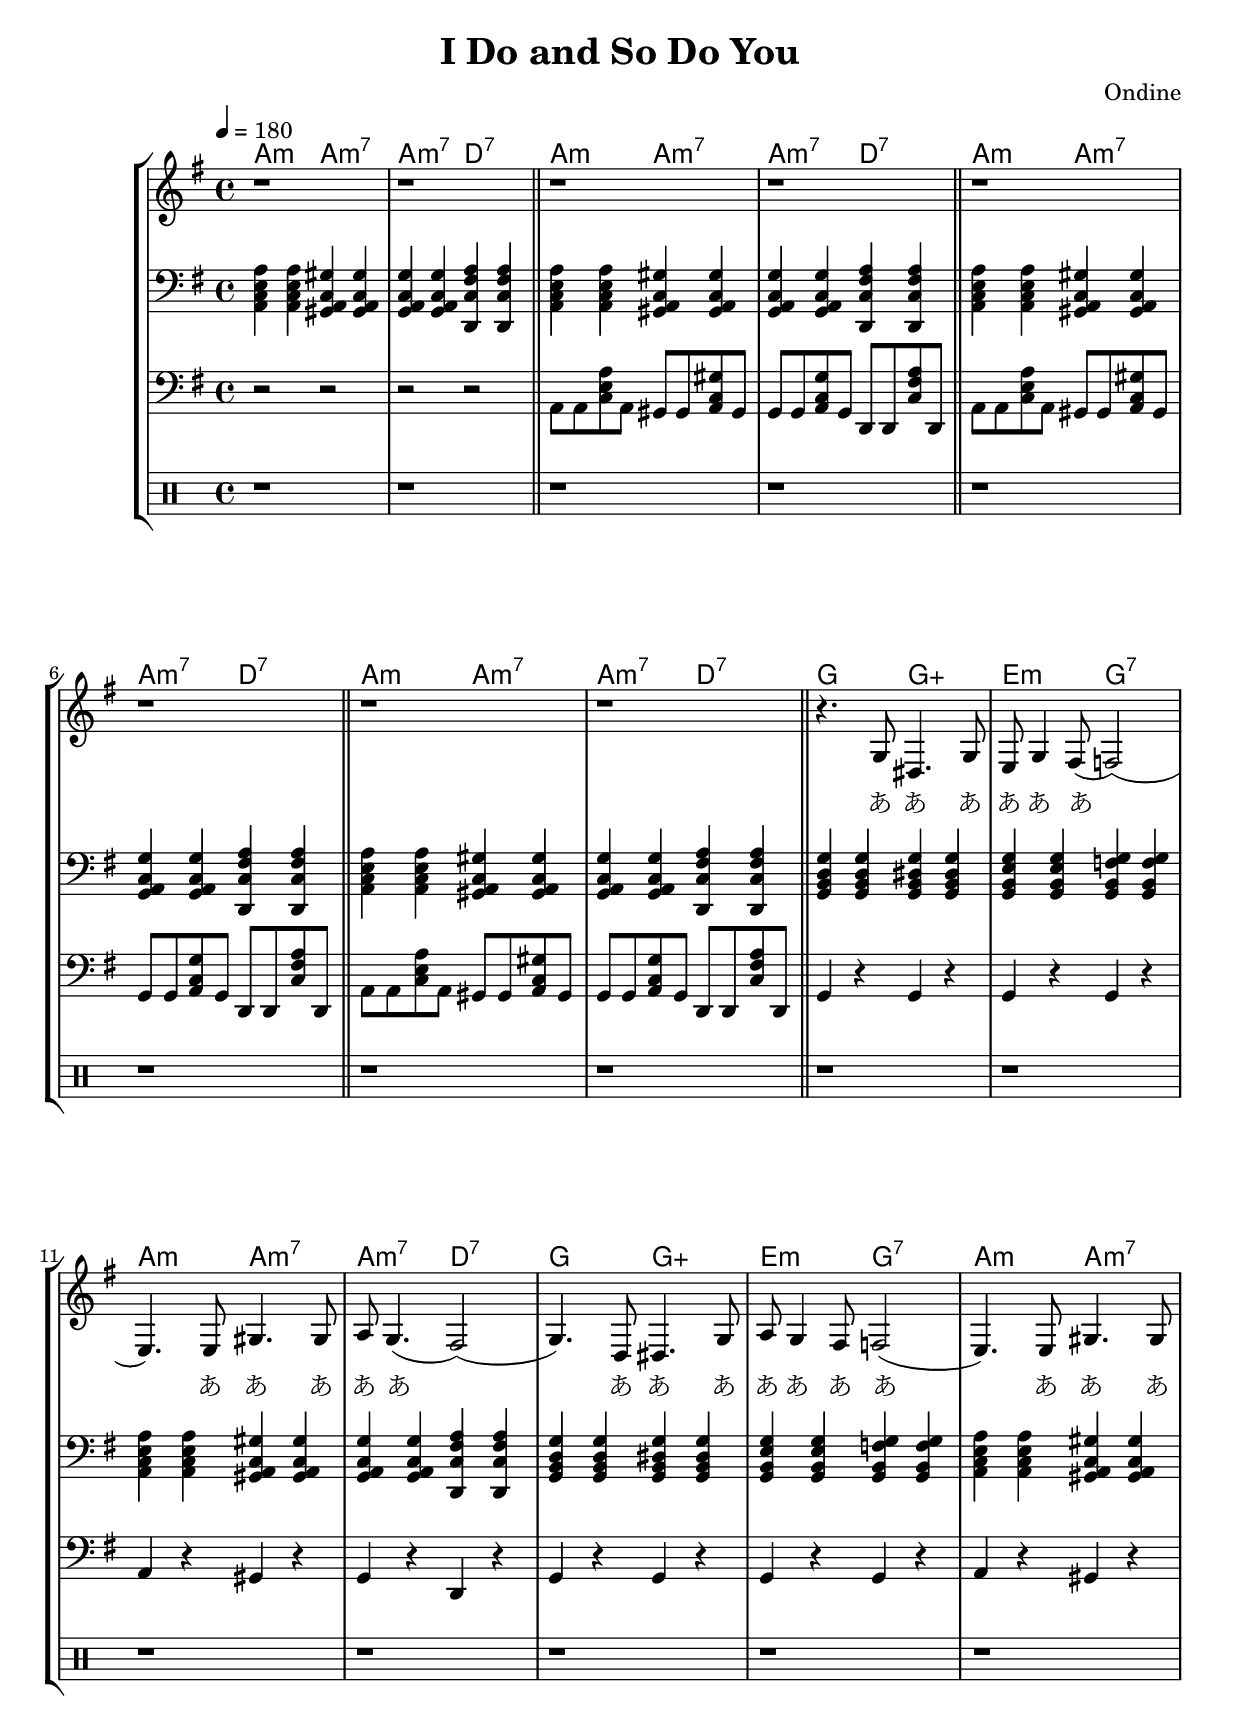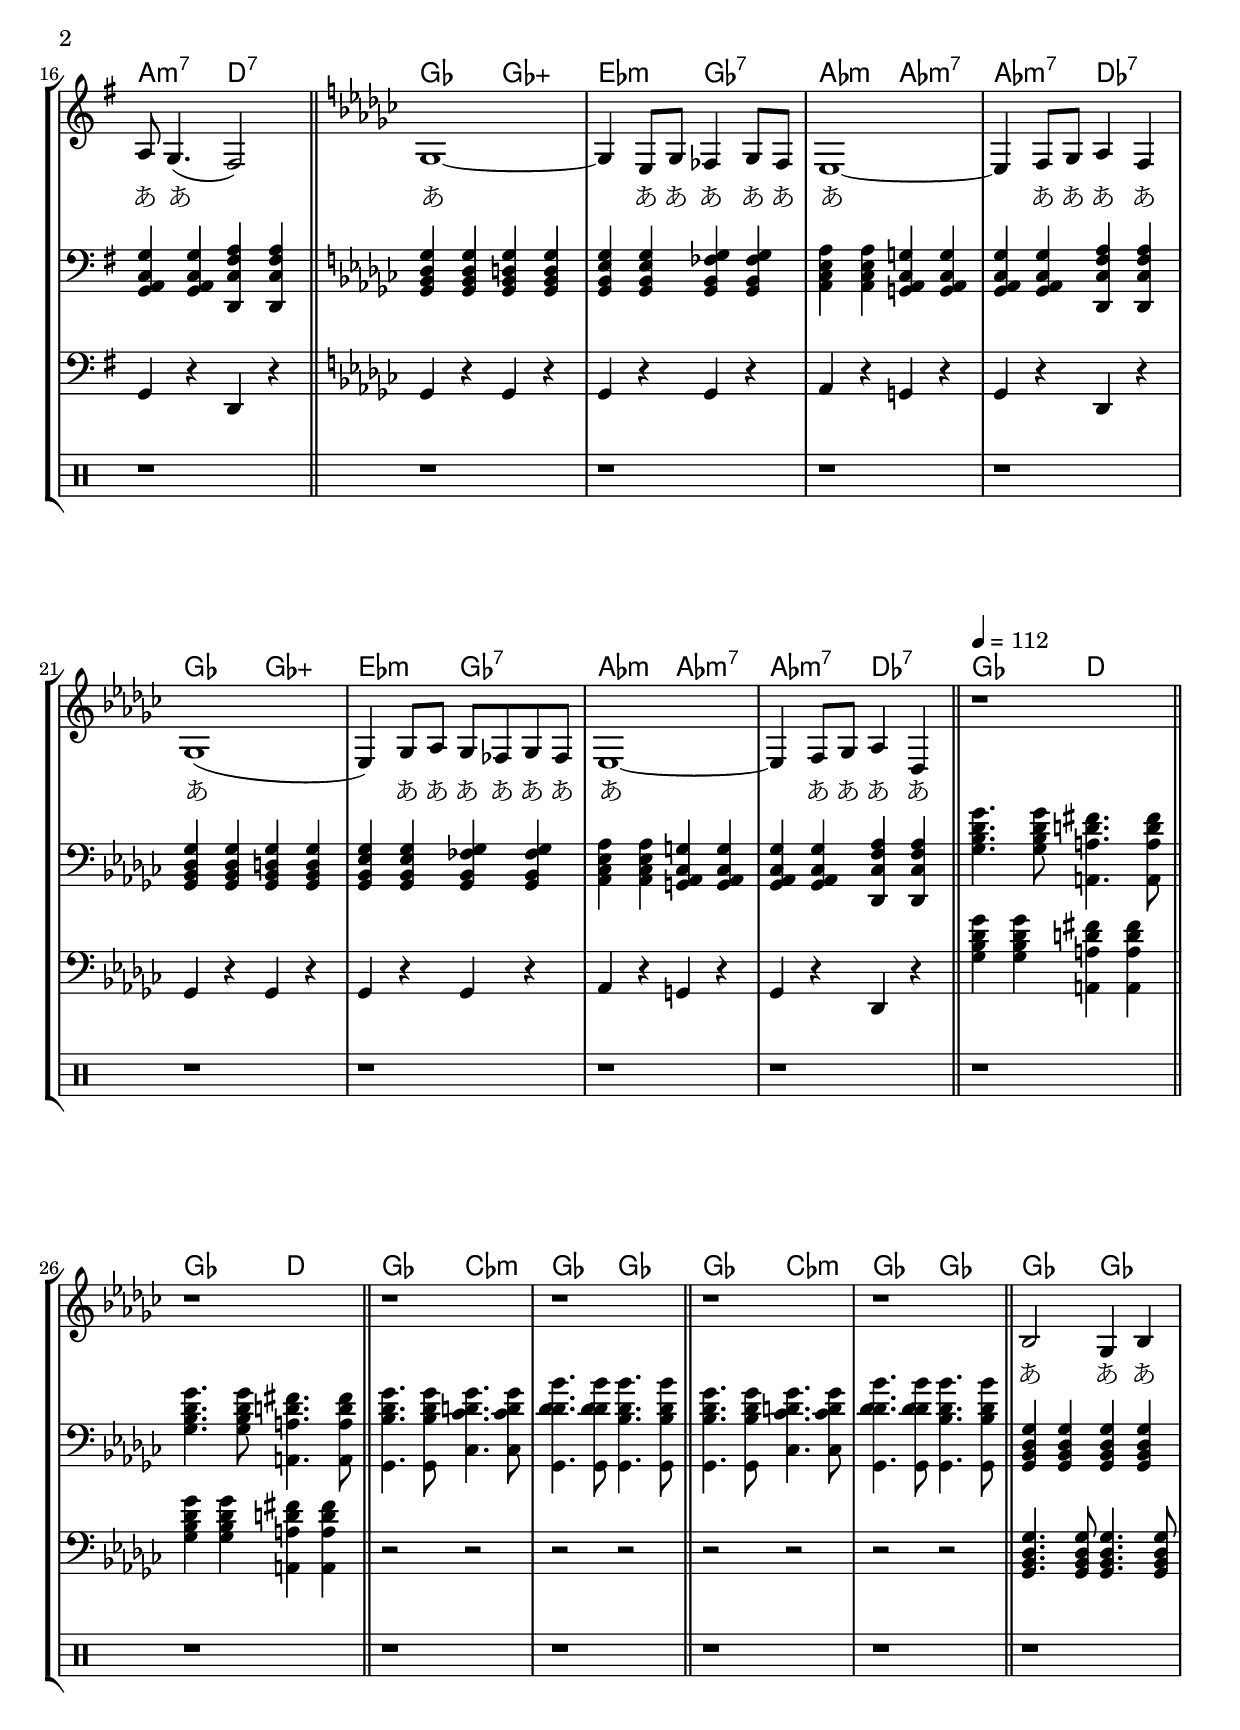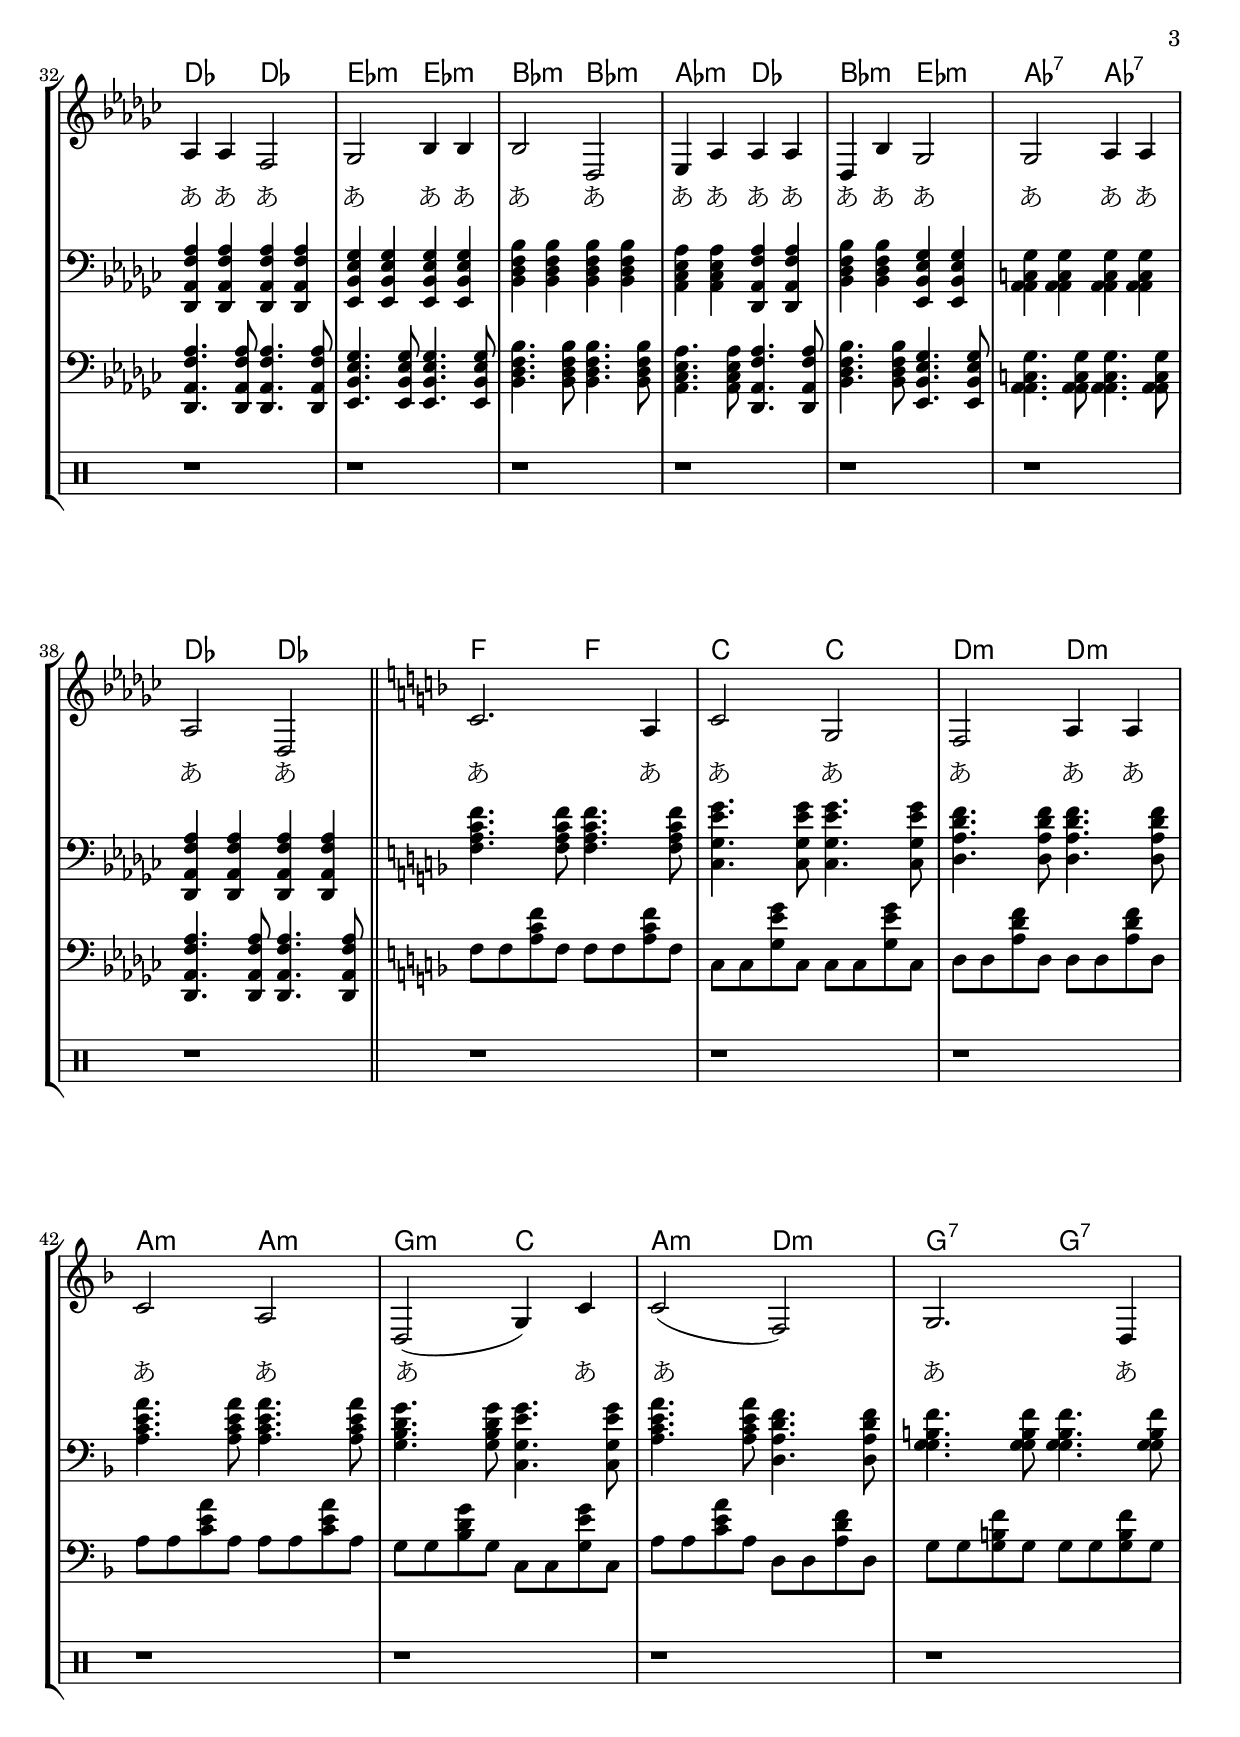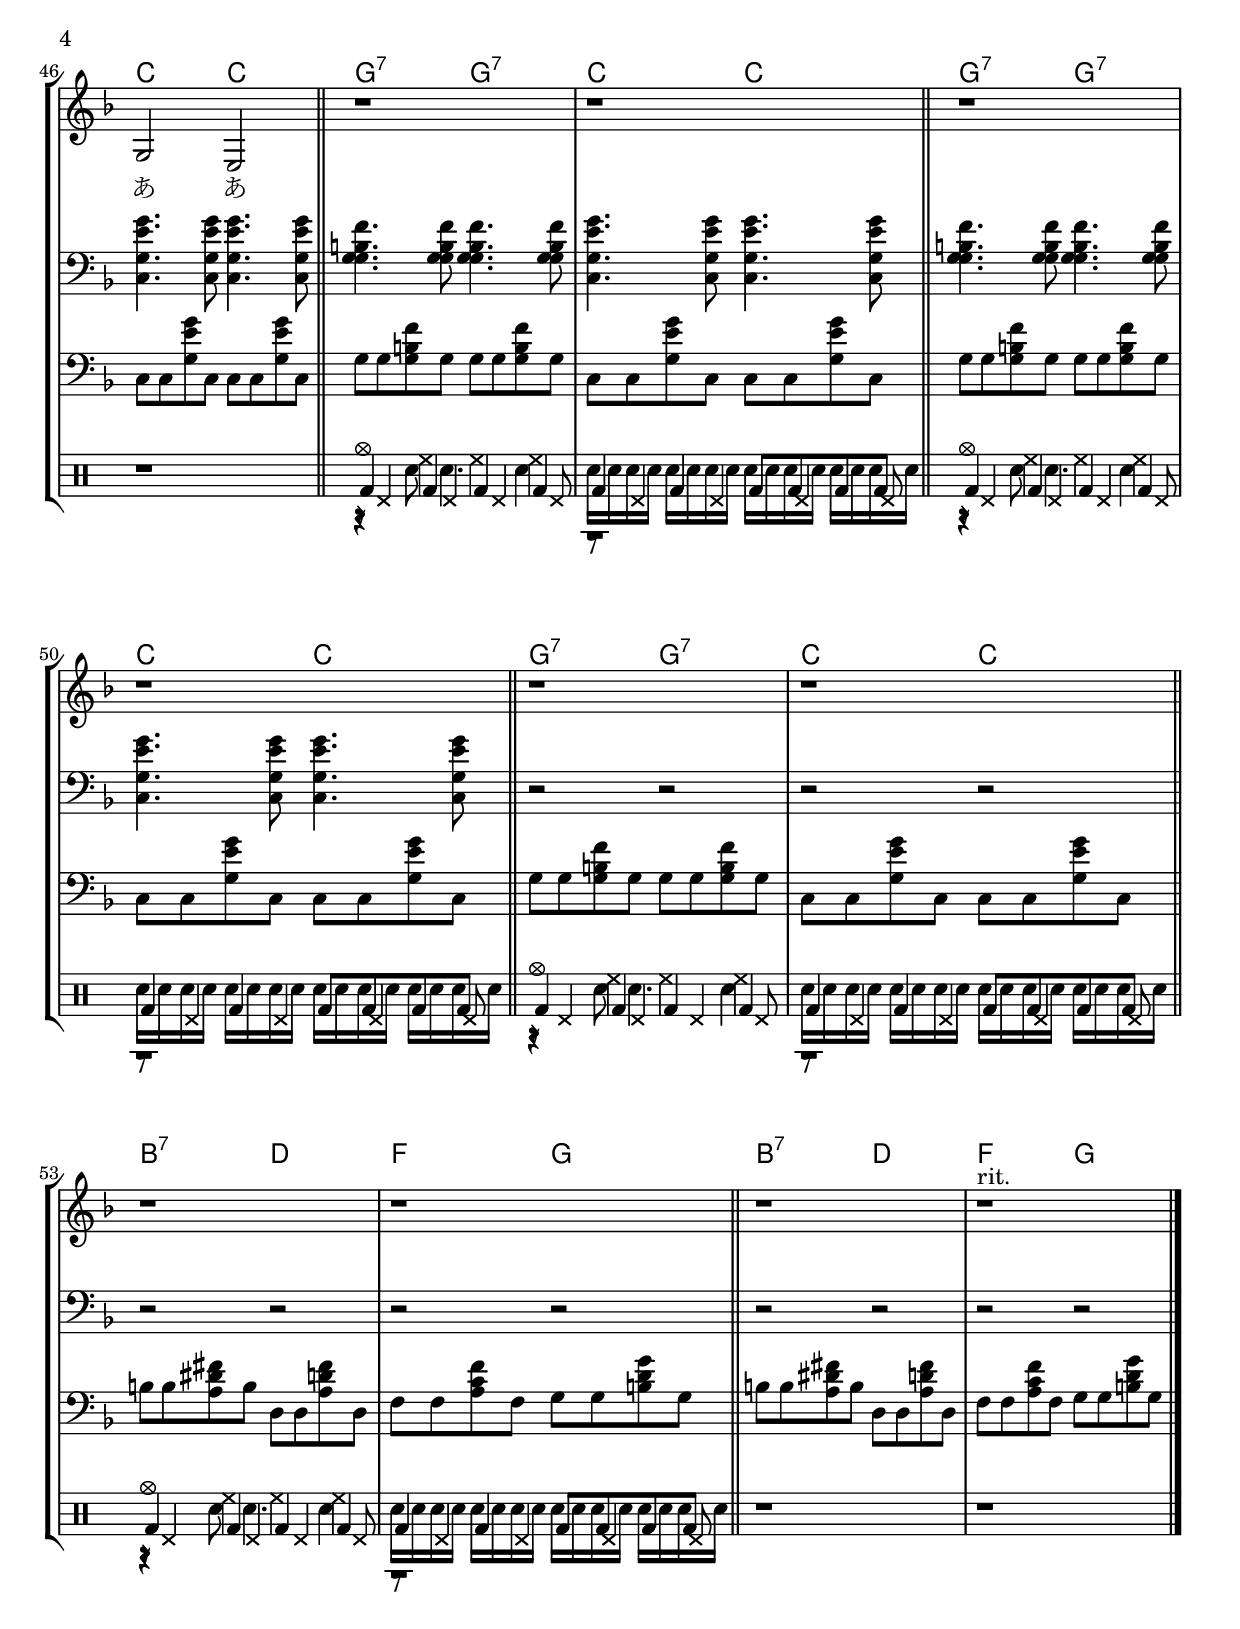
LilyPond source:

\version "2.12.1"

\header {
	title = \markup {"I Do and So Do You"}
	composer = \markup \center-column {Ondine}
}

harmony = \chordmode {
	a2:m a:min7 a:min7 d:7 

	a:m a:min7 a:min7 d:7 

	a:m a:min7 a:min7 d:7 

	a:m a:min7 a:min7 d:7 

	g g:aug e:m g:7 a:m a:min7 a:min7 d:7 g g:aug e:m g:7 a:m a:min7 a:min7 d:7 

	ges ges:aug es:m ges:7 as:m as:min7 as:min7 des:7 ges ges:aug es:m ges:7 as:m as:min7 as:min7 des:7 

	ges d 

	ges d 

	ges ces:m ges ges 

	ges ces:m ges ges 

	ges ges des des es:m es:m bes:m bes:m as:m des bes:m es:m as:7 as:7 des des 

	f f c c d:m d:m a:m a:m g:m c a:m d:m g:7 g:7 c c 

	g:7 g:7 c c 

	g:7 g:7 c c 

	g:7 g:7 c c 

	b:7 d f g 

	b:7 d f g 
}

melody = {
	\key g \major
	\tempo 4 = 180
	r1 | r1   
	r1 | r1   
	r1 | r1   
	r1 | r1   
	\set Staff.midiInstrument = #"Harpsichord"
	r4. g8  dis4.  g8 
	e8  g4  fis8  (f2) 
	(e4.)  e8  gis4.  gis8 
	a8  g4.  (fis2) 
	(g4.)  d8  dis4.  g8 
	a8  g4  fis8  f2 
	(e4.)  e8  gis4.  gis8 
	a8  g4.  (fis2)
	\set Staff.midiInstrument = #"Clav"
		\key ges \major
 ges1~ 
	ges4  es8  ges8  fes4  ges8  fes8 
	es1~ 
	es4  f8  ges8  as4  f4 
	ges1 
	(es4)  ges8  as8  ges8  fes8  ges8  fes8 
	es1~ 
	es4  f8  ges8  as4  des4
	\tempo 4 = 112
	r1   
	r1   
	r1 | r1   
	r1 | r1   
	\set Staff.midiInstrument = #"Synthbrass 1"
	 bes2  ges4  bes4 
	as4  as4  f2 
	ges2  bes4  bes4 
	bes2  des2 
	es4  as4  as4  as4 
	des4  bes4  ges2 
	ges2  as4  as4 
	as2  des2
	\set Staff.midiInstrument = #"Synthbrass 1"
		\key f \major
 c'2.  a4 
	c'2  g2 
	f2  a4  a4 
	c'2  a2 
	d2  (g4)  c'4 
	c'2  (f2) 
	g2.  d4 
	g2  e2
	r1 | r1   
	r1 | r1   
	r1 | r1   
	r1 | r1   
	r1 | r1^"rit." \bar "|."
}

words = \lyricmode {
	
	
	
	
	あ  あ  あ  あ  あ  あ  あ  あ  あ  あ  あ  あ  あ  あ  あ  あ  あ  あ  あ  あ  あ  あ  あ  
	あ  あ  あ  あ  あ  あ  あ  あ  あ  あ  あ  あ  あ  あ  あ  あ  あ  あ  あ  あ  あ  あ  あ  
	
	
	
	
	あ  あ  あ  あ  あ  あ  あ  あ  あ  あ  あ  あ  あ  あ  あ  あ  あ  あ  あ  あ  あ  あ  あ  
	あ  あ  あ  あ  あ  あ  あ  あ  あ  あ  あ  あ  あ  あ  あ  あ  
	
	
	
	
	
}

tempochange = {
	\tempo 4 = 180
	r1 | r1 \bar "||"
	\tempo 4 = 180
	r1 | r1 \bar "||"
	\tempo 4 = 180
	r1 | r1 \bar "||"
	\tempo 4 = 180
	r1 | r1 \bar "||"
	\tempo 4 = 180
	r1 | r1 | r1 | r1 | r1 | r1 | r1 | r1 \bar "||"
	\tempo 4 = 180
	r1 | r1 | r1 | r1 | r1 | r1 | r1 | r1 \bar "||"
	\tempo 4 = 112
	r1 \bar "||"
	\tempo 4 = 112
	r1 \bar "||"
	\tempo 4 = 112
	r1 | r1 \bar "||"
	\tempo 4 = 112
	r1 | r1 \bar "||"
	\tempo 4 = 112
	r1 | r1 | r1 | r1 | r1 | r1 | r1 | r1 \bar "||"
	\tempo 4 = 112
	r1 | r1 | r1 | r1 | r1 | r1 | r1 | r1 \bar "||"
	\tempo 4 = 112
	r1 | r1 \bar "||"
	\tempo 4 = 112
	r1 | r1 \bar "||"
	\tempo 4 = 112
	r1 | r1 \bar "||"
	\tempo 4 = 112
	r1 | r1 \bar "||"
	\tempo 4 = 112
	r1 | \tempo 4 = 84 r2 \tempo 4 = 74 r2 \bar "|."
}

mainacc = {
	\clef bass
	\set Staff.midiInstrument = #"Timpani"
	\key g \major
	\tempo 4 = 180
	<a, c e a>4 <a, c e a>4
	<gis, a, c gis>4 <gis, a, c gis>4
	<g, a, c g>4 <g, a, c g>4
	<d, c fis a>4 <d, c fis a>4
	\bar "||"

	\set Staff.midiInstrument = #"Timpani"
	<a, c e a>4 <a, c e a>4
	<gis, a, c gis>4 <gis, a, c gis>4
	<g, a, c g>4 <g, a, c g>4
	<d, c fis a>4 <d, c fis a>4
	\bar "||"

	\set Staff.midiInstrument = #"Timpani"
	<a, c e a>4 <a, c e a>4
	<gis, a, c gis>4 <gis, a, c gis>4
	<g, a, c g>4 <g, a, c g>4
	<d, c fis a>4 <d, c fis a>4
	\bar "||"

	\set Staff.midiInstrument = #"Timpani"
	<a, c e a>4 <a, c e a>4
	<gis, a, c gis>4 <gis, a, c gis>4
	<g, a, c g>4 <g, a, c g>4
	<d, c fis a>4 <d, c fis a>4
	\bar "||"

	\set Staff.midiInstrument = #"Timpani"
	<g, b, d g>4 <g, b, d g>4
	<g, b, dis g>4 <g, b, dis g>4
	<g, b, e g>4 <g, b, e g>4
	<g, b, f g>4 <g, b, f g>4
	<a, c e a>4 <a, c e a>4
	<gis, a, c gis>4 <gis, a, c gis>4
	<g, a, c g>4 <g, a, c g>4
	<d, c fis a>4 <d, c fis a>4
	<g, b, d g>4 <g, b, d g>4
	<g, b, dis g>4 <g, b, dis g>4
	<g, b, e g>4 <g, b, e g>4
	<g, b, f g>4 <g, b, f g>4
	<a, c e a>4 <a, c e a>4
	<gis, a, c gis>4 <gis, a, c gis>4
	<g, a, c g>4 <g, a, c g>4
	<d, c fis a>4 <d, c fis a>4
	\bar "||"

	\set Staff.midiInstrument = #"Timpani"
	\key ges \major
	<ges, bes, des ges>4 <ges, bes, des ges>4
	<ges, bes, d ges>4 <ges, bes, d ges>4
	<ges, bes, es ges>4 <ges, bes, es ges>4
	<ges, bes, fes ges>4 <ges, bes, fes ges>4
	<as, ces es as>4 <as, ces es as>4
	<g, as, ces g>4 <g, as, ces g>4
	<ges, as, ces ges>4 <ges, as, ces ges>4
	<des, ces f as>4 <des, ces f as>4
	<ges, bes, des ges>4 <ges, bes, des ges>4
	<ges, bes, d ges>4 <ges, bes, d ges>4
	<ges, bes, es ges>4 <ges, bes, es ges>4
	<ges, bes, fes ges>4 <ges, bes, fes ges>4
	<as, ces es as>4 <as, ces es as>4
	<g, as, ces g>4 <g, as, ces g>4
	<ges, as, ces ges>4 <ges, as, ces ges>4
	<des, ces f as>4 <des, ces f as>4
	\bar "||"

	\set Staff.midiInstrument = #"Acoustic Bass"
	\tempo 4 = 112
	<ges bes des' ges'>4. <ges bes des' ges'>8
	<a, a d' fis'>4. <a, a d' fis'>8
	\bar "||"

	\set Staff.midiInstrument = #"Acoustic Bass"
	<ges bes des' ges'>4. <ges bes des' ges'>8
	<a, a d' fis'>4. <a, a d' fis'>8
	\bar "||"

	\set Staff.midiInstrument = #"Acoustic Bass"
	<ges, bes des' ges'>4. <ges, bes des' ges'>8
	<ces ces' d' ges'>4. <ces ces' d' ges'>8
	<ges, des' des' bes'>4. <ges, des' des' bes'>8
	<ges, bes des' bes'>4. <ges, bes des' bes'>8
	\bar "||"

	\set Staff.midiInstrument = #"Acoustic Bass"
	<ges, bes des' ges'>4. <ges, bes des' ges'>8
	<ces ces' d' ges'>4. <ces ces' d' ges'>8
	<ges, des' des' bes'>4. <ges, des' des' bes'>8
	<ges, bes des' bes'>4. <ges, bes des' bes'>8
	\bar "||"

	\set Staff.midiInstrument = #"Timpani"
	<ges, bes, des ges>4 <ges, bes, des ges>4
	<ges, bes, des ges>4 <ges, bes, des ges>4
	<des, as, f as>4 <des, as, f as>4
	<des, as, f as>4 <des, as, f as>4
	<es, bes, es ges>4 <es, bes, es ges>4
	<es, bes, es ges>4 <es, bes, es ges>4
	<bes, des f bes>4 <bes, des f bes>4
	<bes, des f bes>4 <bes, des f bes>4
	<as, ces es as>4 <as, ces es as>4
	<des, as, f as>4 <des, as, f as>4
	<bes, des f bes>4 <bes, des f bes>4
	<es, bes, es ges>4 <es, bes, es ges>4
	<as, as, c ges>4 <as, as, c ges>4
	<as, as, c ges>4 <as, as, c ges>4
	<des, as, f as>4 <des, as, f as>4
	<des, as, f as>4 <des, as, f as>4
	\bar "||"

	\set Staff.midiInstrument = #"Acoustic Bass"
	\key f \major
	<f a c' f'>4. <f a c' f'>8
	<f a c' f'>4. <f a c' f'>8
	<c g e' g'>4. <c g e' g'>8
	<c g e' g'>4. <c g e' g'>8
	<d a d' f'>4. <d a d' f'>8
	<d a d' f'>4. <d a d' f'>8
	<a c' e' a'>4. <a c' e' a'>8
	<a c' e' a'>4. <a c' e' a'>8
	<g bes d' g'>4. <g bes d' g'>8
	<c g e' g'>4. <c g e' g'>8
	<a c' e' a'>4. <a c' e' a'>8
	<d a d' f'>4. <d a d' f'>8
	<g g b f'>4. <g g b f'>8
	<g g b f'>4. <g g b f'>8
	<c g e' g'>4. <c g e' g'>8
	<c g e' g'>4. <c g e' g'>8
	\bar "||"

	\set Staff.midiInstrument = #"Acoustic Bass"
	<g g b f'>4. <g g b f'>8
	<g g b f'>4. <g g b f'>8
	<c g e' g'>4. <c g e' g'>8
	<c g e' g'>4. <c g e' g'>8
	\bar "||"

	\set Staff.midiInstrument = #"Acoustic Bass"
	<g g b f'>4. <g g b f'>8
	<g g b f'>4. <g g b f'>8
	<c g e' g'>4. <c g e' g'>8
	<c g e' g'>4. <c g e' g'>8
	\bar "||"

	\set Staff.midiInstrument = #"Acoustic grand"
	r2
	r2
	r2
	r2
	\bar "||"

	\set Staff.midiInstrument = #"Acoustic grand"
	r2
	r2
	r2
	r2
	\bar "||"

	\set Staff.midiInstrument = #"Acoustic grand"
	r2
	r2
	r2
	r2
	\bar "|."
}

subacc = {
	\clef bass
	\set Staff.midiInstrument = #"Acoustic grand"
	\key g \major
	\tempo 4 = 180
	r2
	r2
	r2
	r2
	\bar "||"

	\set Staff.midiInstrument = #"Glockenspiel"
	a,8 a,8 <c e a>8 a,8
	gis,8 gis,8 <a, c gis>8 gis,8
	g,8 g,8 <a, c g>8 g,8
	d,8 d,8 <c fis a>8 d,8
	\bar "||"

	\set Staff.midiInstrument = #"Glockenspiel"
	a,8 a,8 <c e a>8 a,8
	gis,8 gis,8 <a, c gis>8 gis,8
	g,8 g,8 <a, c g>8 g,8
	d,8 d,8 <c fis a>8 d,8
	\bar "||"

	\set Staff.midiInstrument = #"Glockenspiel"
	a,8 a,8 <c e a>8 a,8
	gis,8 gis,8 <a, c gis>8 gis,8
	g,8 g,8 <a, c g>8 g,8
	d,8 d,8 <c fis a>8 d,8
	\bar "||"

	\set Staff.midiInstrument = #"Honky-tonk"
	g,4 r4
	g,4 r4
	g,4 r4
	g,4 r4
	a,4 r4
	gis,4 r4
	g,4 r4
	d,4 r4
	g,4 r4
	g,4 r4
	g,4 r4
	g,4 r4
	a,4 r4
	gis,4 r4
	g,4 r4
	d,4 r4
	\bar "||"

	\set Staff.midiInstrument = #"Honky-tonk"
	\key ges \major
	ges,4 r4
	ges,4 r4
	ges,4 r4
	ges,4 r4
	as,4 r4
	g,4 r4
	ges,4 r4
	des,4 r4
	ges,4 r4
	ges,4 r4
	ges,4 r4
	ges,4 r4
	as,4 r4
	g,4 r4
	ges,4 r4
	des,4 r4
	\bar "||"

	\set Staff.midiInstrument = #"Timpani"
	\tempo 4 = 112
	<ges bes des' ges'>4 <ges bes des' ges'>4
	<a, a d' fis'>4 <a, a d' fis'>4
	\bar "||"

	\set Staff.midiInstrument = #"Timpani"
	<ges bes des' ges'>4 <ges bes des' ges'>4
	<a, a d' fis'>4 <a, a d' fis'>4
	\bar "||"

	\set Staff.midiInstrument = #"Acoustic grand"
	r2
	r2
	r2
	r2
	\bar "||"

	\set Staff.midiInstrument = #"Acoustic grand"
	r2
	r2
	r2
	r2
	\bar "||"

	\set Staff.midiInstrument = #"Acoustic Bass"
	<ges, bes, des ges>4. <ges, bes, des ges>8
	<ges, bes, des ges>4. <ges, bes, des ges>8
	<des, as, f as>4. <des, as, f as>8
	<des, as, f as>4. <des, as, f as>8
	<es, bes, es ges>4. <es, bes, es ges>8
	<es, bes, es ges>4. <es, bes, es ges>8
	<bes, des f bes>4. <bes, des f bes>8
	<bes, des f bes>4. <bes, des f bes>8
	<as, ces es as>4. <as, ces es as>8
	<des, as, f as>4. <des, as, f as>8
	<bes, des f bes>4. <bes, des f bes>8
	<es, bes, es ges>4. <es, bes, es ges>8
	<as, as, c ges>4. <as, as, c ges>8
	<as, as, c ges>4. <as, as, c ges>8
	<des, as, f as>4. <des, as, f as>8
	<des, as, f as>4. <des, as, f as>8
	\bar "||"

	\set Staff.midiInstrument = #"Celesta"
	\key f \major
	f8 f8 <a c' f'>8 f8
	f8 f8 <a c' f'>8 f8
	c8 c8 <g e' g'>8 c8
	c8 c8 <g e' g'>8 c8
	d8 d8 <a d' f'>8 d8
	d8 d8 <a d' f'>8 d8
	a8 a8 <c' e' a'>8 a8
	a8 a8 <c' e' a'>8 a8
	g8 g8 <bes d' g'>8 g8
	c8 c8 <g e' g'>8 c8
	a8 a8 <c' e' a'>8 a8
	d8 d8 <a d' f'>8 d8
	g8 g8 <g b f'>8 g8
	g8 g8 <g b f'>8 g8
	c8 c8 <g e' g'>8 c8
	c8 c8 <g e' g'>8 c8
	\bar "||"

	\set Staff.midiInstrument = #"Celesta"
	g8 g8 <g b f'>8 g8
	g8 g8 <g b f'>8 g8
	c8 c8 <g e' g'>8 c8
	c8 c8 <g e' g'>8 c8
	\bar "||"

	\set Staff.midiInstrument = #"Celesta"
	g8 g8 <g b f'>8 g8
	g8 g8 <g b f'>8 g8
	c8 c8 <g e' g'>8 c8
	c8 c8 <g e' g'>8 c8
	\bar "||"

	\set Staff.midiInstrument = #"Celesta"
	g8 g8 <g b f'>8 g8
	g8 g8 <g b f'>8 g8
	c8 c8 <g e' g'>8 c8
	c8 c8 <g e' g'>8 c8
	\bar "||"

	\set Staff.midiInstrument = #"Celesta"
	b8 b8 <a dis' fis'>8 b8
	d8 d8 <a d' fis'>8 d8
	f8 f8 <a c' f'>8 f8
	g8 g8 <b d' g'>8 g8
	\bar "||"

	\set Staff.midiInstrument = #"Celesta"
	b8 b8 <a dis' fis'>8 b8
	d8 d8 <a d' fis'>8 d8
	f8 f8 <a c' f'>8 f8
	g8 g8 <b d' g'>8 g8
	\bar "|."
}

percA = {
	\drummode {
	r1 |r1 \bar "||"
	r1 |r1 \bar "||"
	r1 |r1 \bar "||"
	r1 |r1 \bar "||"
	r1 |r1 |r1 |r1 |r1 |r1 |r1 |r1 \bar "||"
	r1 |r1 |r1 |r1 |r1 |r1 |r1 |r1 \bar "||"
	r1 \bar "||"
	r1 \bar "||"
	r1 |r1 \bar "||"
	r1 |r1 \bar "||"
	r1 |r1 |r1 |r1 |r1 |r1 |r1 |r1 \bar "||"
	r1 |r1 |r1 |r1 |r1 |r1 |r1 |r1 \bar "||"
	r4 hh4 hh4 hh4  |r1  \bar "||"
	r4 hh4 hh4 hh4  |r1  \bar "||"
	r4 hh4 hh4 hh4  |r1  \bar "||"
	r4 hh4 hh4 hh4  |r1  \bar "||"
	r1 |r1 \bar "|."
	}
}

percB = {
	\drummode {
	r1 |r1 \bar "||"
	r1 |r1 \bar "||"
	r1 |r1 \bar "||"
	r1 |r1 \bar "||"
	r1 |r1 |r1 |r1 |r1 |r1 |r1 |r1 \bar "||"
	r1 |r1 |r1 |r1 |r1 |r1 |r1 |r1 \bar "||"
	r1 \bar "||"
	r1 \bar "||"
	r1 |r1 \bar "||"
	r1 |r1 \bar "||"
	r1 |r1 |r1 |r1 |r1 |r1 |r1 |r1 \bar "||"
	r1 |r1 |r1 |r1 |r1 |r1 |r1 |r1 \bar "||"
	r4 sn8 sn4. sn4  |sn16 sn16 sn16 sn16 sn16 sn16 sn16 sn16 sn16 sn16 sn16 sn16 sn16 sn16 sn16 sn16  \bar "||"
	r4 sn8 sn4. sn4  |sn16 sn16 sn16 sn16 sn16 sn16 sn16 sn16 sn16 sn16 sn16 sn16 sn16 sn16 sn16 sn16  \bar "||"
	r4 sn8 sn4. sn4  |sn16 sn16 sn16 sn16 sn16 sn16 sn16 sn16 sn16 sn16 sn16 sn16 sn16 sn16 sn16 sn16  \bar "||"
	r4 sn8 sn4. sn4  |sn16 sn16 sn16 sn16 sn16 sn16 sn16 sn16 sn16 sn16 sn16 sn16 sn16 sn16 sn16 sn16  \bar "||"
	r1 |r1 \bar "|."
	}
}

percC = {
	\drummode {
	r1 |r1 \bar "||"
	r1 |r1 \bar "||"
	r1 |r1 \bar "||"
	r1 |r1 \bar "||"
	r1 |r1 |r1 |r1 |r1 |r1 |r1 |r1 \bar "||"
	r1 |r1 |r1 |r1 |r1 |r1 |r1 |r1 \bar "||"
	r1 \bar "||"
	r1 \bar "||"
	r1 |r1 \bar "||"
	r1 |r1 \bar "||"
	r1 |r1 |r1 |r1 |r1 |r1 |r1 |r1 \bar "||"
	r1 |r1 |r1 |r1 |r1 |r1 |r1 |r1 \bar "||"
	bd4 bd4 bd4 bd4  |bd4 bd4 bd8 bd8 bd8 bd8  \bar "||"
	bd4 bd4 bd4 bd4  |bd4 bd4 bd8 bd8 bd8 bd8  \bar "||"
	bd4 bd4 bd4 bd4  |bd4 bd4 bd8 bd8 bd8 bd8  \bar "||"
	bd4 bd4 bd4 bd4  |bd4 bd4 bd8 bd8 bd8 bd8  \bar "||"
	r1 |r1 \bar "|."
	}
}

percD = {
	\drummode {
	r1 |r1 \bar "||"
	r1 |r1 \bar "||"
	r1 |r1 \bar "||"
	r1 |r1 \bar "||"
	r1 |r1 |r1 |r1 |r1 |r1 |r1 |r1 \bar "||"
	r1 |r1 |r1 |r1 |r1 |r1 |r1 |r1 \bar "||"
	r1 \bar "||"
	r1 \bar "||"
	r1 |r1 \bar "||"
	r1 |r1 \bar "||"
	r1 |r1 |r1 |r1 |r1 |r1 |r1 |r1 \bar "||"
	r1 |r1 |r1 |r1 |r1 |r1 |r1 |r1 \bar "||"
	r8 hhp4 hhp4 hhp4 hhp8  |r8 hhp4 hhp4 hhp4 hhp8  \bar "||"
	r8 hhp4 hhp4 hhp4 hhp8  |r8 hhp4 hhp4 hhp4 hhp8  \bar "||"
	r8 hhp4 hhp4 hhp4 hhp8  |r8 hhp4 hhp4 hhp4 hhp8  \bar "||"
	r8 hhp4 hhp4 hhp4 hhp8  |r8 hhp4 hhp4 hhp4 hhp8  \bar "||"
	r1 |r1 \bar "|."
	}
}

percE = {
	\drummode {
	r1 |r1 \bar "||"
	r1 |r1 \bar "||"
	r1 |r1 \bar "||"
	r1 |r1 \bar "||"
	r1 |r1 |r1 |r1 |r1 |r1 |r1 |r1 \bar "||"
	r1 |r1 |r1 |r1 |r1 |r1 |r1 |r1 \bar "||"
	r1 \bar "||"
	r1 \bar "||"
	r1 |r1 \bar "||"
	r1 |r1 \bar "||"
	r1 |r1 |r1 |r1 |r1 |r1 |r1 |r1 \bar "||"
	r1 |r1 |r1 |r1 |r1 |r1 |r1 |r1 \bar "||"
	cymc1  |r1 \bar "||"
	cymc1  |r1 \bar "||"
	cymc1  |r1 \bar "||"
	cymc1  |r1 \bar "||"
	r1 |r1 \bar "|."
	}
}

\score {
	<<
		\new StaffGroup <<
			\new ChordNames {\harmony}
			\new Voice = "melody" {\melody}
			\new Lyrics \lyricsto "melody" \words
			\new Staff = "mainacc" {\mainacc}
			\new Staff = "subacc" {\subacc}
			\new DrumStaff <<
				\new DrumVoice {\percA}
				\new DrumVoice {\percB}
				\new DrumVoice {\percC}
				\new DrumVoice {\percD}
				\new DrumVoice {\percE}
			>>
		>>
	>>
	\layout { }
}
